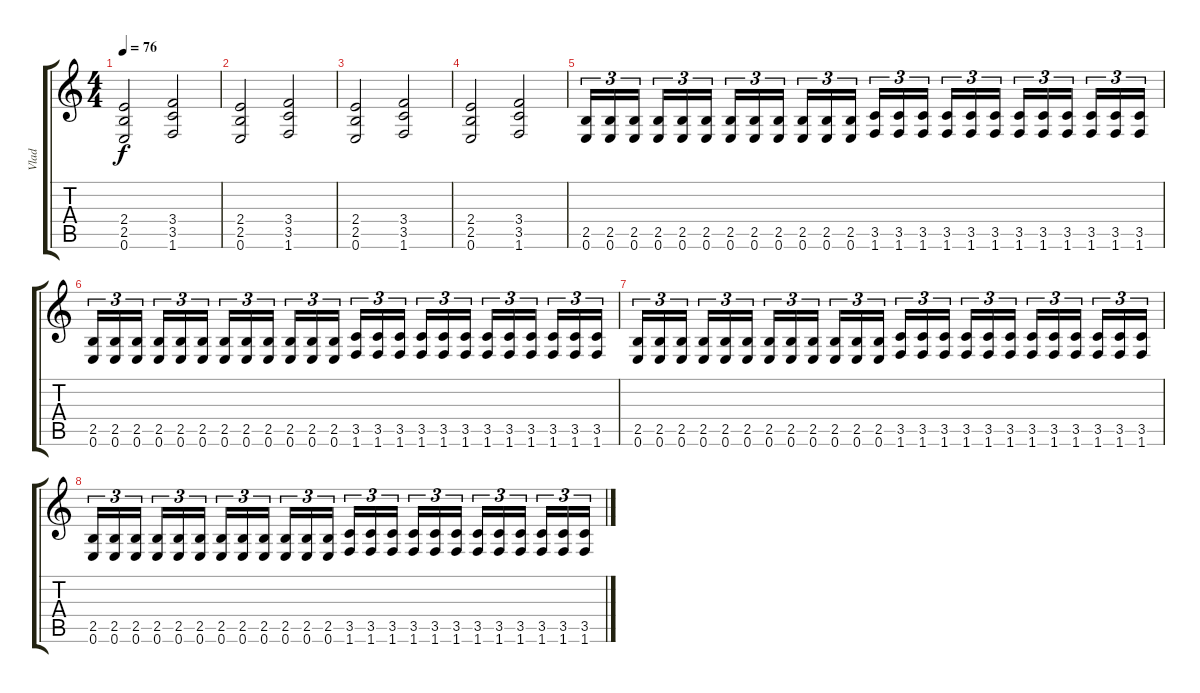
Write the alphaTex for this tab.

\track ("Vlad" "Vlad") {instrument overdrivenguitar}
\staff {score tabs}
\tuning (E4 B3 G3 D3 A2 E2) {hide}
\ts (4 4)
\tempo 76
\clef g2
\ks c
(2.4 2.5 0.6).2{dy f instrument overdrivenguitar} (3.4 3.5 1.6).2 |
(2.4 2.5 0.6).2 (3.4 3.5 1.6).2 |
(2.4 2.5 0.6).2 (3.4 3.5 1.6).2 |
(2.4 2.5 0.6).2 (3.4 3.5 1.6).2 |
(2.5 0.6).16{tu (3 2)} (2.5 0.6).16{tu (3 2)} (2.5 0.6).16{tu (3 2) beam splitsecondary} (2.5 0.6).16{tu (3 2)} (2.5 0.6).16{tu (3 2)} (2.5 0.6).16{tu (3 2)} (2.5 0.6).16{tu (3 2)} (2.5 0.6).16{tu (3 2)} (2.5 0.6).16{tu (3 2) beam splitsecondary} (2.5 0.6).16{tu (3 2)} (2.5 0.6).16{tu (3 2)} (2.5 0.6).16{tu (3 2)} (3.5 1.6).16{tu (3 2)} (3.5 1.6).16{tu (3 2)} (3.5 1.6).16{tu (3 2) beam splitsecondary} (3.5 1.6).16{tu (3 2)} (3.5 1.6).16{tu (3 2)} (3.5 1.6).16{tu (3 2)} (3.5 1.6).16{tu (3 2)} (3.5 1.6).16{tu (3 2)} (3.5 1.6).16{tu (3 2) beam splitsecondary} (3.5 1.6).16{tu (3 2)} (3.5 1.6).16{tu (3 2)} (3.5 1.6).16{tu (3 2)} |
(2.5 0.6).16{tu (3 2)} (2.5 0.6).16{tu (3 2)} (2.5 0.6).16{tu (3 2) beam splitsecondary} (2.5 0.6).16{tu (3 2)} (2.5 0.6).16{tu (3 2)} (2.5 0.6).16{tu (3 2)} (2.5 0.6).16{tu (3 2)} (2.5 0.6).16{tu (3 2)} (2.5 0.6).16{tu (3 2) beam splitsecondary} (2.5 0.6).16{tu (3 2)} (2.5 0.6).16{tu (3 2)} (2.5 0.6).16{tu (3 2)} (3.5 1.6).16{tu (3 2)} (3.5 1.6).16{tu (3 2)} (3.5 1.6).16{tu (3 2) beam splitsecondary} (3.5 1.6).16{tu (3 2)} (3.5 1.6).16{tu (3 2)} (3.5 1.6).16{tu (3 2)} (3.5 1.6).16{tu (3 2)} (3.5 1.6).16{tu (3 2)} (3.5 1.6).16{tu (3 2) beam splitsecondary} (3.5 1.6).16{tu (3 2)} (3.5 1.6).16{tu (3 2)} (3.5 1.6).16{tu (3 2)} |
(2.5 0.6).16{tu (3 2)} (2.5 0.6).16{tu (3 2)} (2.5 0.6).16{tu (3 2) beam splitsecondary} (2.5 0.6).16{tu (3 2)} (2.5 0.6).16{tu (3 2)} (2.5 0.6).16{tu (3 2)} (2.5 0.6).16{tu (3 2)} (2.5 0.6).16{tu (3 2)} (2.5 0.6).16{tu (3 2) beam splitsecondary} (2.5 0.6).16{tu (3 2)} (2.5 0.6).16{tu (3 2)} (2.5 0.6).16{tu (3 2)} (3.5 1.6).16{tu (3 2)} (3.5 1.6).16{tu (3 2)} (3.5 1.6).16{tu (3 2) beam splitsecondary} (3.5 1.6).16{tu (3 2)} (3.5 1.6).16{tu (3 2)} (3.5 1.6).16{tu (3 2)} (3.5 1.6).16{tu (3 2)} (3.5 1.6).16{tu (3 2)} (3.5 1.6).16{tu (3 2) beam splitsecondary} (3.5 1.6).16{tu (3 2)} (3.5 1.6).16{tu (3 2)} (3.5 1.6).16{tu (3 2)} |
(2.5 0.6).16{tu (3 2)} (2.5 0.6).16{tu (3 2)} (2.5 0.6).16{tu (3 2) beam splitsecondary} (2.5 0.6).16{tu (3 2)} (2.5 0.6).16{tu (3 2)} (2.5 0.6).16{tu (3 2)} (2.5 0.6).16{tu (3 2)} (2.5 0.6).16{tu (3 2)} (2.5 0.6).16{tu (3 2) beam splitsecondary} (2.5 0.6).16{tu (3 2)} (2.5 0.6).16{tu (3 2)} (2.5 0.6).16{tu (3 2)} (3.5 1.6).16{tu (3 2)} (3.5 1.6).16{tu (3 2)} (3.5 1.6).16{tu (3 2) beam splitsecondary} (3.5 1.6).16{tu (3 2)} (3.5 1.6).16{tu (3 2)} (3.5 1.6).16{tu (3 2)} (3.5 1.6).16{tu (3 2)} (3.5 1.6).16{tu (3 2)} (3.5 1.6).16{tu (3 2) beam splitsecondary} (3.5 1.6).16{tu (3 2)} (3.5 1.6).16{tu (3 2)} (3.5 1.6).16{tu (3 2)}
